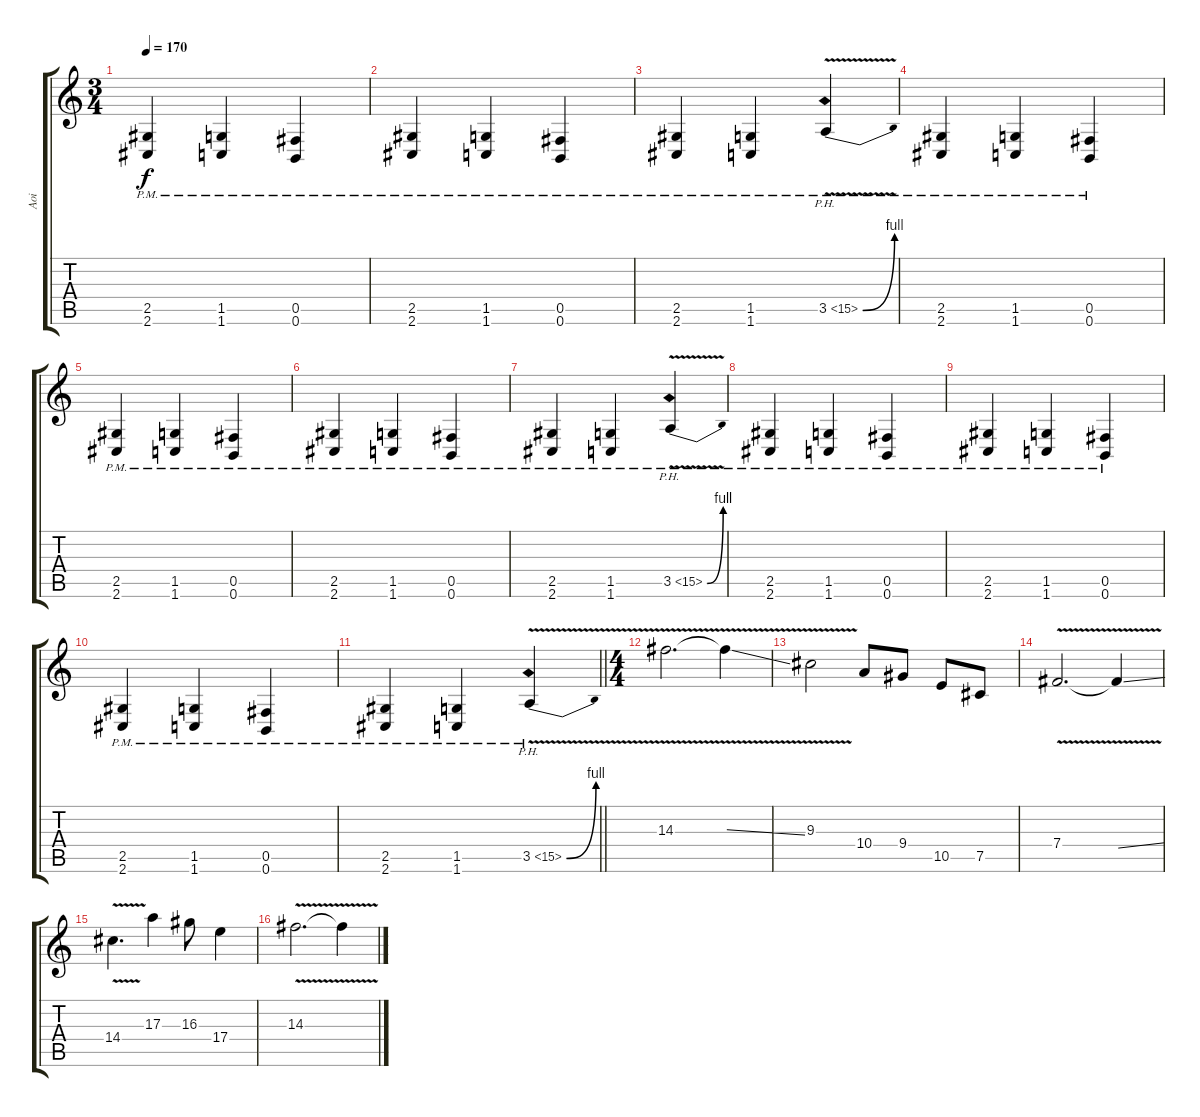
\track ("Aoi" "Aoi") {instrument distortionguitar}
\staff {score tabs}
\tuning (Db4 Ab3 E3 B2 Gb2 B1) {hide}
\ts (3 4)
\tempo 170
\clef g2
\ks c
(2.5{pm} 2.6{pm}).4{dy f} (1.5{pm} 1.6{pm}).4 (0.5{pm} 0.6{pm}).4 |
(2.5{pm} 2.6{pm}).4 (1.5{pm} 1.6{pm}).4 (0.5{pm} 0.6{pm}).4 |
(2.5{pm} 2.6{pm}).4 (1.5{pm} 1.6{pm}).4 3.5{be (bend 0 0 60 4) ph 12 v pm}.4 |
(2.5{pm} 2.6{pm}).4 (1.5{pm} 1.6{pm}).4 (0.5{pm} 0.6{pm}).4 |
(2.5{pm} 2.6{pm}).4 (1.5{pm} 1.6{pm}).4 (0.5{pm} 0.6{pm}).4 |
(2.5{pm} 2.6{pm}).4 (1.5{pm} 1.6{pm}).4 (0.5{pm} 0.6{pm}).4 |
(2.5{pm} 2.6{pm}).4 (1.5{pm} 1.6{pm}).4 3.5{be (bend 0 0 60 4) ph 12 v pm}.4 |
(2.5{pm} 2.6{pm}).4 (1.5{pm} 1.6{pm}).4 (0.5{pm} 0.6{pm}).4 |
(2.5{pm} 2.6{pm}).4 (1.5{pm} 1.6{pm}).4 (0.5{pm} 0.6{pm}).4 |
(2.5{pm} 2.6{pm}).4 (1.5{pm} 1.6{pm}).4 (0.5{pm} 0.6{pm}).4 |
\barLineRight lightlight
(2.5{pm} 2.6{pm}).4 (1.5{pm} 1.6{pm}).4 3.5{be (bend 0 0 60 4) ph 12 v pm}.4 |
\ts (4 4)
\section ("" "")
14.3{v}.2{d} 14.3{ss t}.4 |
9.3{v}.2 10.4.8 9.4.8 10.5.8 7.5.8 |
7.4{v}.2{d} 7.4{ss t}.4 |
14.4{v}.4{d} 17.3.4 16.3.8 17.4.4 |
14.3{v}.2{d} 14.3{ss t}.4
